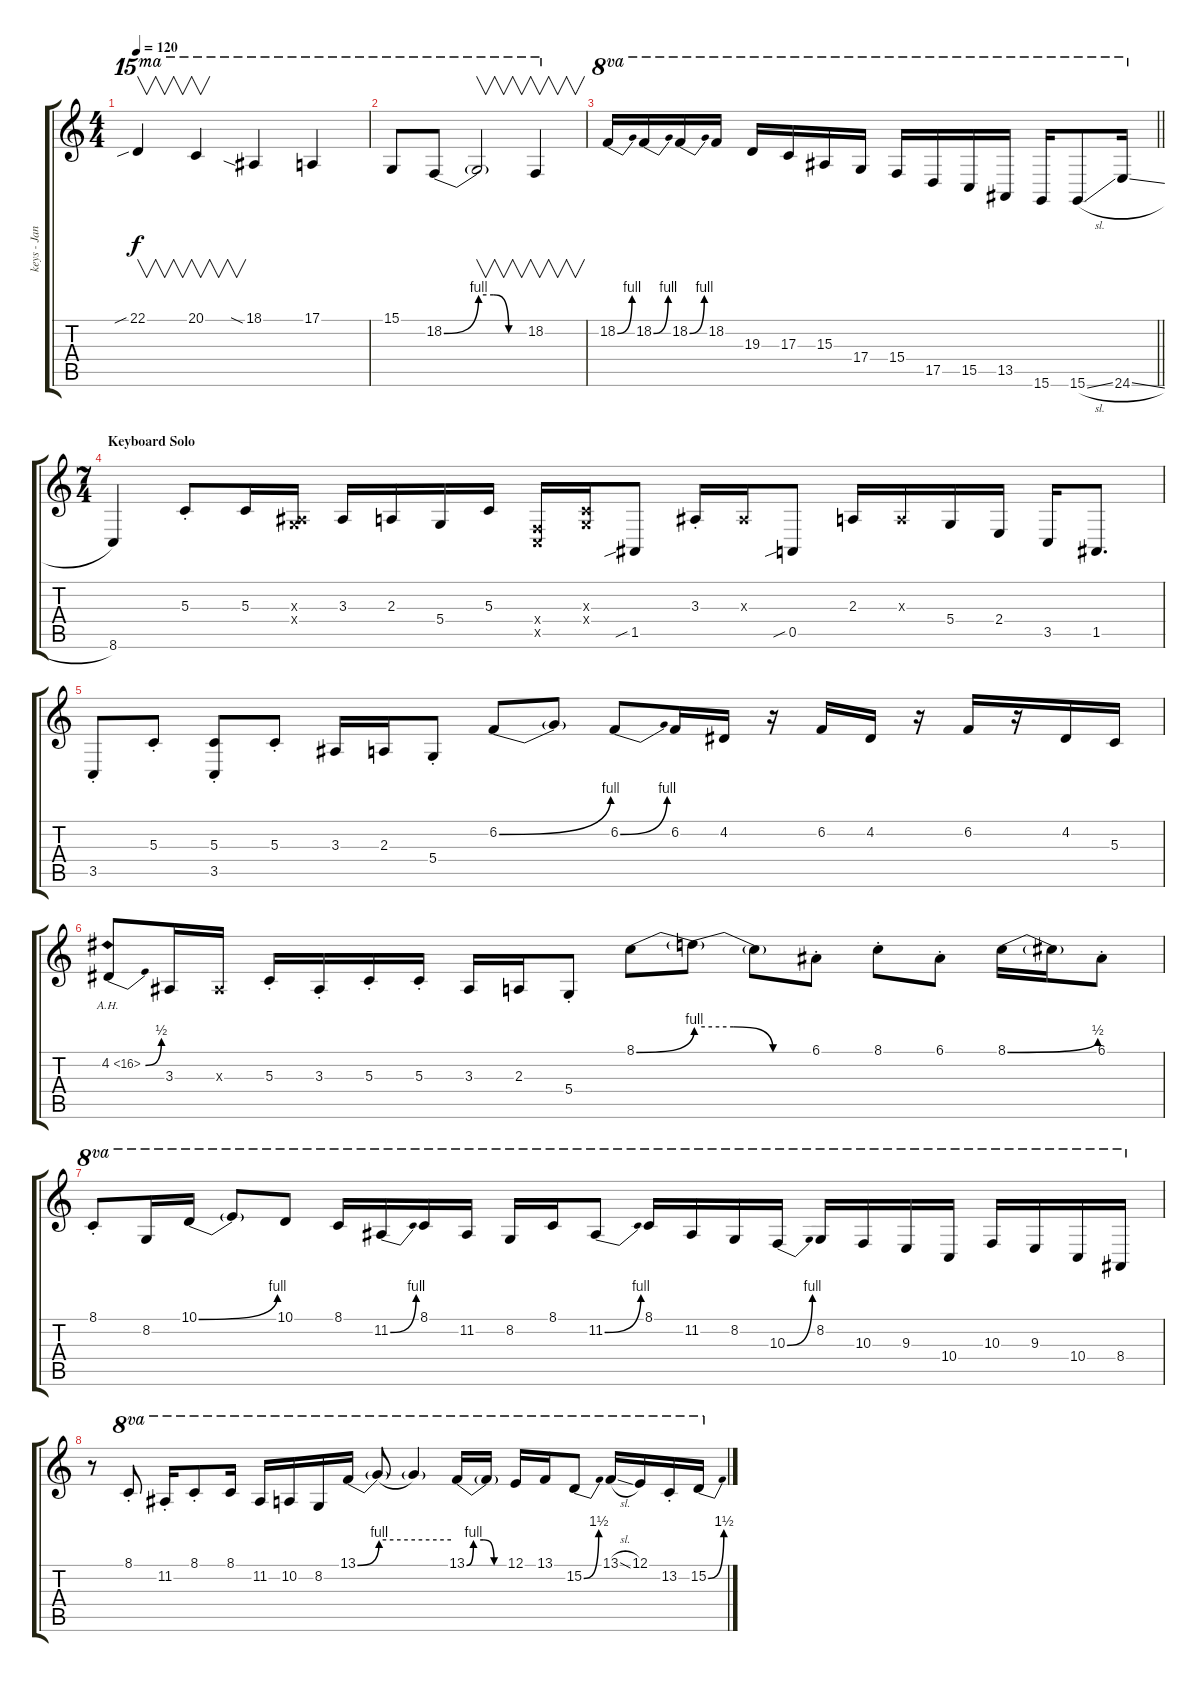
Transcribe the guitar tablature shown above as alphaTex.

\track ("keys - Jan Hammer" "keys - Jan") {instrument lead1square}
\staff {score tabs}
\tuning (E4 B3 G3 D3 A2 E2) {hide}
\ts (4 4)
\tempo 120
\clef g2
\ks c
22.1{sib}.4{v ot 15ma dy f} 20.1.4{v ot 15ma} 18.1{sia}.4{ot 15ma} 17.1.4{ot 15ma} |
15.1.8{ot 15ma} 18.2{be (bend 0 0 60 4)}.8{ot 15ma} 18.2{be (custom 0 4 20 4 40 0 60 0) t}.2{v ot 15ma} 18.2.4{v ot 15ma} |
\barLineRight lightlight
18.2{be (bend 0 0 60 4)}.16{ot 8va} 18.2{be (bend 0 0 60 4)}.16{ot 8va} 18.2{be (bend 0 0 60 4)}.16{ot 8va} 18.2.16{ot 8va} 19.3.16{ot 8va} 17.3.16{ot 8va} 15.3.16{ot 8va} 17.4.16{ot 8va} 15.4.16{ot 8va} 17.5.16{ot 8va} 15.5.16{ot 8va} 13.5.16{ot 8va} 15.6.16{ot 8va} 15.6{sl}.8{ot 8va} 24.6{sl}.16{ot 8va} |
\ts (7 4)
\section ("" "Keyboard Solo")
8.6.4 5.3{st}.8 5.3.16 (3.3{x} 5.4{x}).16 3.3.16 2.3.16 5.4.16 5.3.16 (3.4{x} 3.5{x}).16 (5.3{x} 5.4{x}).16 1.5{sib}.8 3.3{st}.16 3.3{x}.16 0.5{sib}.8 2.3.16 2.3{x}.16 5.4.16 2.4.16 3.5.16 1.5.8{d} |
3.5{st}.8 5.3{st}.8 (5.3{st} 3.5{st}).8 5.3{st}.8 3.3.16 2.3.16 5.4{st}.8 6.2{be (bend 0 0 60 4)}.8 6.2{t}.8 6.2{be (bend 0 0 60 4)}.8 6.2.16 4.2.16 r.16 6.2.16 4.2.16 r.16 6.2.16 r.16 4.2.16 5.3.16 |
4.2{be (bend 0 0 60 2) ah 12}.8 3.3.16 3.3{x}.16 5.3{st}.16 3.3{st}.16 5.3{st}.16 5.3{st}.16 3.3.16 2.3.16 5.4{st}.8 8.1{be (bend 0 0 60 4)}.8 8.1{be (custom 0 4 20 4 40 0 60 0) t}.8 8.1{t}.8 6.1{st}.8 8.1{st}.8 6.1{st}.8 8.1{be (bend 0 0 60 2)}.16 8.1{t}.16 6.1{st}.8 |
8.1{st}.8{ot 8va} 8.2.16{ot 8va} 10.1{be (bend 0 0 60 4)}.16{ot 8va} 10.1{t}.8{ot 8va} 10.1.8{ot 8va} 8.1.16{ot 8va} 11.2{be (bend 0 0 60 4)}.16{ot 8va} 8.1.16{ot 8va} 11.2.16{ot 8va} 8.2.16{ot 8va} 8.1.16{ot 8va} 11.2{be (bend 0 0 60 4)}.8{ot 8va} 8.1.16{ot 8va} 11.2.16{ot 8va} 8.2.16{ot 8va} 10.3{be (bend 0 0 60 4)}.16{ot 8va} 8.2.16{ot 8va} 10.3.16{ot 8va} 9.3.16{ot 8va} 10.4.16{ot 8va} 10.3.16{ot 8va} 9.3.16{ot 8va} 10.4.16{ot 8va} 8.4.16{ot 8va} |
r.8 8.1{st}.8{ot 8va} 11.2{st}.16{ot 8va} 8.1{st}.8{ot 8va} 8.1.16{ot 8va} 11.2.16{ot 8va} 10.2.16{ot 8va} 8.2.16{ot 8va} 13.1{be (bend 0 0 60 4)}.16{ot 8va} 13.1{be (hold 0 4 60 4) t}.8{ot 8va} 13.1{t}.4{ot 8va} 13.1{be (custom 0 0 10 4 25 4 40 0 60 0)}.16{ot 8va} 13.1{t}.16{ot 8va} 12.1.16{ot 8va} 13.1.16{ot 8va} 15.2{be (bend 0 0 60 6)}.8{ot 8va} 13.1{sl}.16{ot 8va} 12.1.16{ot 8va} 13.2{st}.16{ot 8va} 15.2{be (bend 0 0 60 6)}.16{ot 8va}
